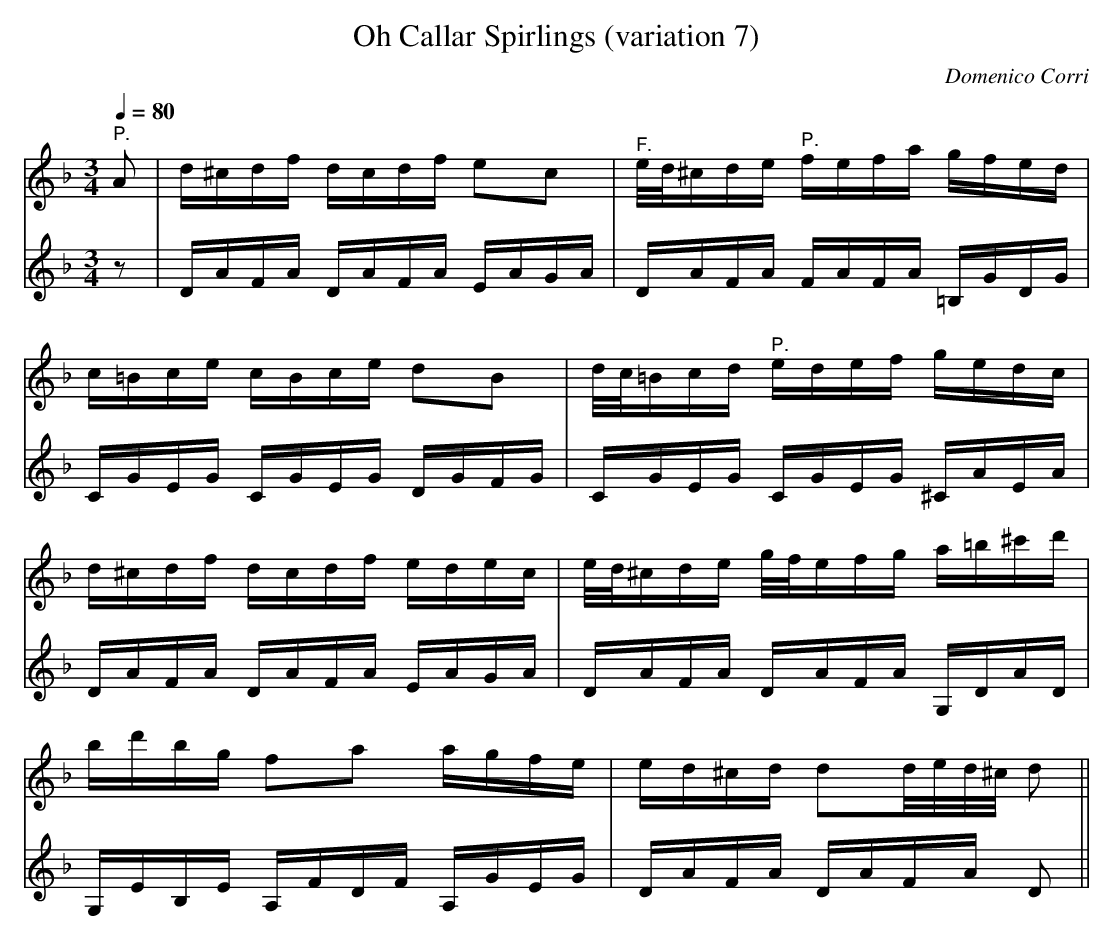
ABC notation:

X:1
T:Oh Callar Spirlings (variation 7)
C:Domenico Corri
V:1
V:2
M:3/4
L:1/16
Q:1/4=80
K:D Minor
[V:1] "^P."A2|d^cdf  dcdf  e2c2 |"^F."e/d/^cde "^P."fefa        gfed    |
[V:2]      z2|DAFA   DAFA  EAGA |     DAFA          FAFA       =B,GDG   |
[V:1]         c=Bce  cBce  d2B2 |     d/c/=Bcd "^P."edef        ged*c   |
[V:2]         CGEG   CGEG  DGFG |     CGEG          CGEG       ^CAEA    |
[V:1]         d^cdf  dcdf  edec |     e/d/^cde      g/f/efg     a=b^c'd'|
[V:2]         DAFA   DAFA  EAGA |     DAFA          DAFA        G,DAD   |
[V:1]         bd'bg  f2a2  agfe |     ed^cd         d2d/e/d/^c/ d2     ||
[V:2]         G,EB,E A,FDF A,GEG|     DAFA          DAFA        D2     ||
